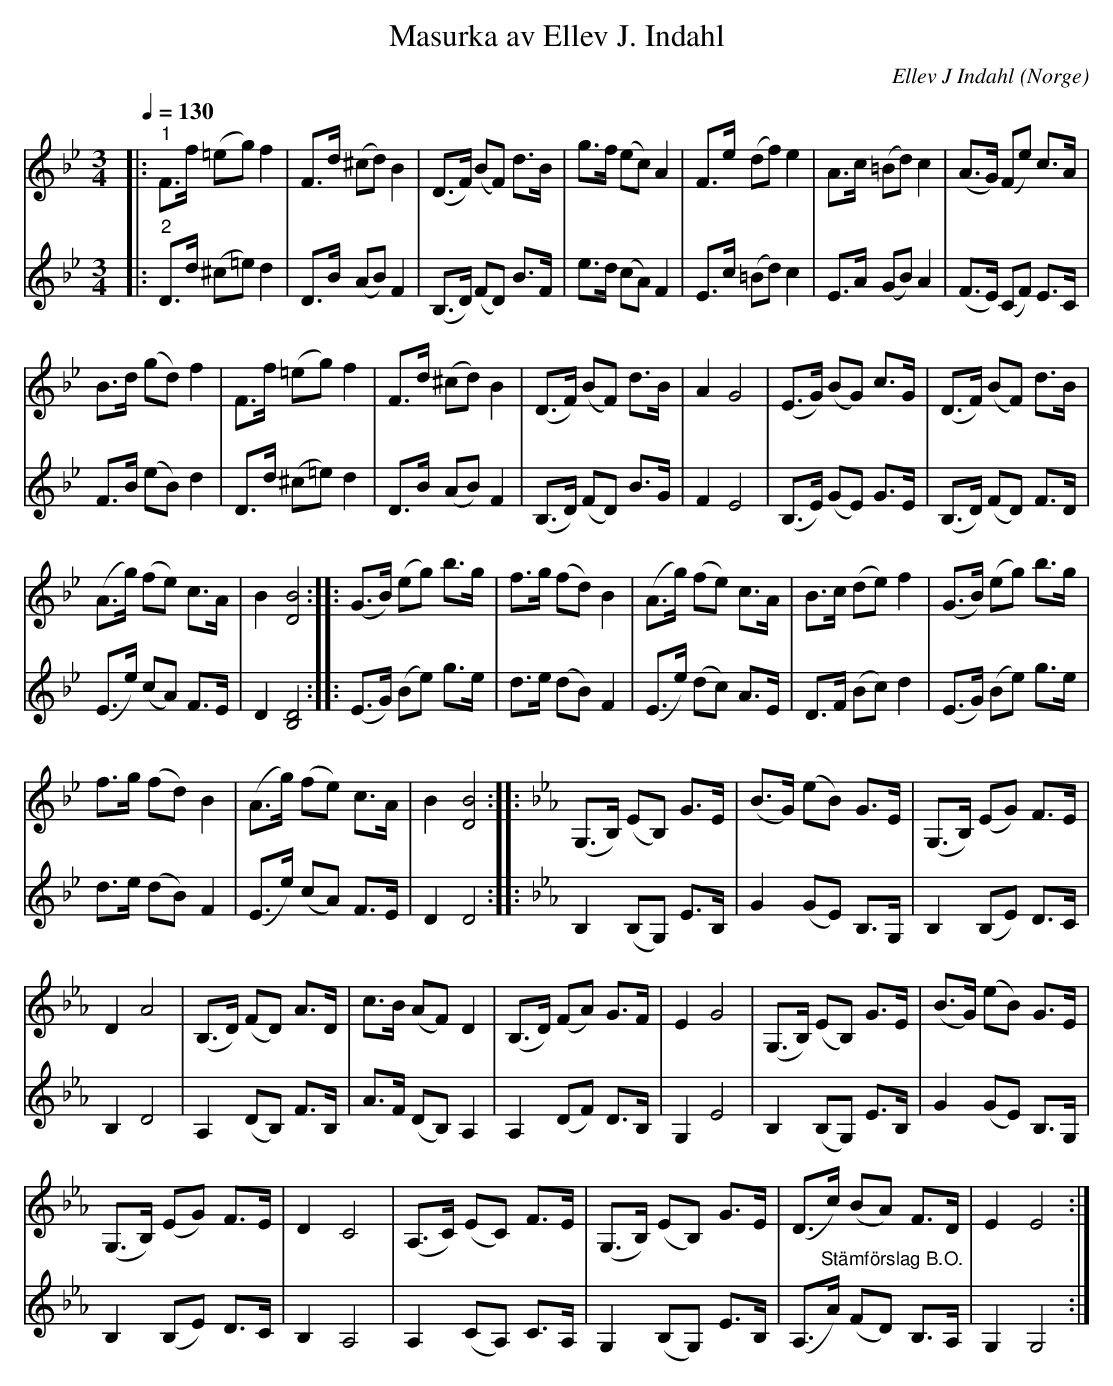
X:1
T:Masurka av Ellev J. Indahl
C:Ellev J Indahl
O:Norge
L:1/8
Q:1/4=130
M:3/4
K:Bb
V:1
|:"^1" F>f (=eg) f2 | F>d (^cd) B2 | (D>F) (BF) d>B | g>f (ec) A2 | F>e (df) e2 | A>c (=Bd) c2 | (A>G) (Fe) c>A |
B>d (gd) f2 | F>f (=eg) f2 | F>d (^cd) B2 | (D>F) (BF) d>B | A2 G4 | (E>G) (BG) c>G | (D>F) (BF) d>B |
(A>g) (fe) c>A | B2 [DB]4 :: (G>B) (eg) b>g | f>g (fd) B2 | (A>g) (fe) c>A | B>c (de) f2 | (G>B) (eg) b>g |
f>g (fd) B2 | (A>g) (fe) c>A | B2 [DB]4 :: [K:Eb] (G,>B,) (EB,) G>E | (B>G) (eB) G>E | (G,>B,) (EG) F>E |
D2 A4 | (B,>D) (FD) A>D | c>B (AF) D2 | (B,>D) (FA) G>F | E2 G4 | (G,>B,) (EB,) G>E | (B>G) (eB) G>E |
(G,>B,) (EG) F>E | D2 C4 | (A,>C) (EC) F>E | (G,>B,) (EB,) G>E | (D>c) (BA) F>D | E2 E4 :|
V:2
|:"^2" D>d (^c=e) d2 | D>B (AB) F2 | (B,>D) (FD) B>F | e>d (cA) F2 | E>c (=Bd) c2 | E>A (GB) A2 |
(F>E) (CF) E>C | F>B (eB) d2 | D>d (^c=e) d2 | D>B (AB) F2 | (B,>D) (FD) B>G | F2 E4 |
(B,>E) (GE) G>E | (B,>D) (FD) F>D | (E>e) (cA) F>E | D2 [B,D]4 :: (E>G) (Be) g>e | d>e (dB) F2 |
(E>e) (dc) A>E | D>F (Bc) d2 | (E>G) (Be) g>e | d>e (dB) F2 | (E>e) (cA) F>E | D2 D4 ::
[K:Eb] B,2 (B,G,) E>B, | G2 (GE) B,>G, | B,2 (B,E) D>C | B,2 D4 | A,2 (DB,) F>B, | A>F (DB,) A,2 |
A,2 (DF) D>B, | G,2 E4 | B,2 (B,G,) E>B, | G2 (GE) B,>G, |
B,2 (B,E) D>C | B,2 A,4 | A,2 (CA,) C>A, | G,2 (B,G,) E>B, | (A,>"^Stämförslag B.O."A) (FD) B,>A, | G,2 G,4 :|
